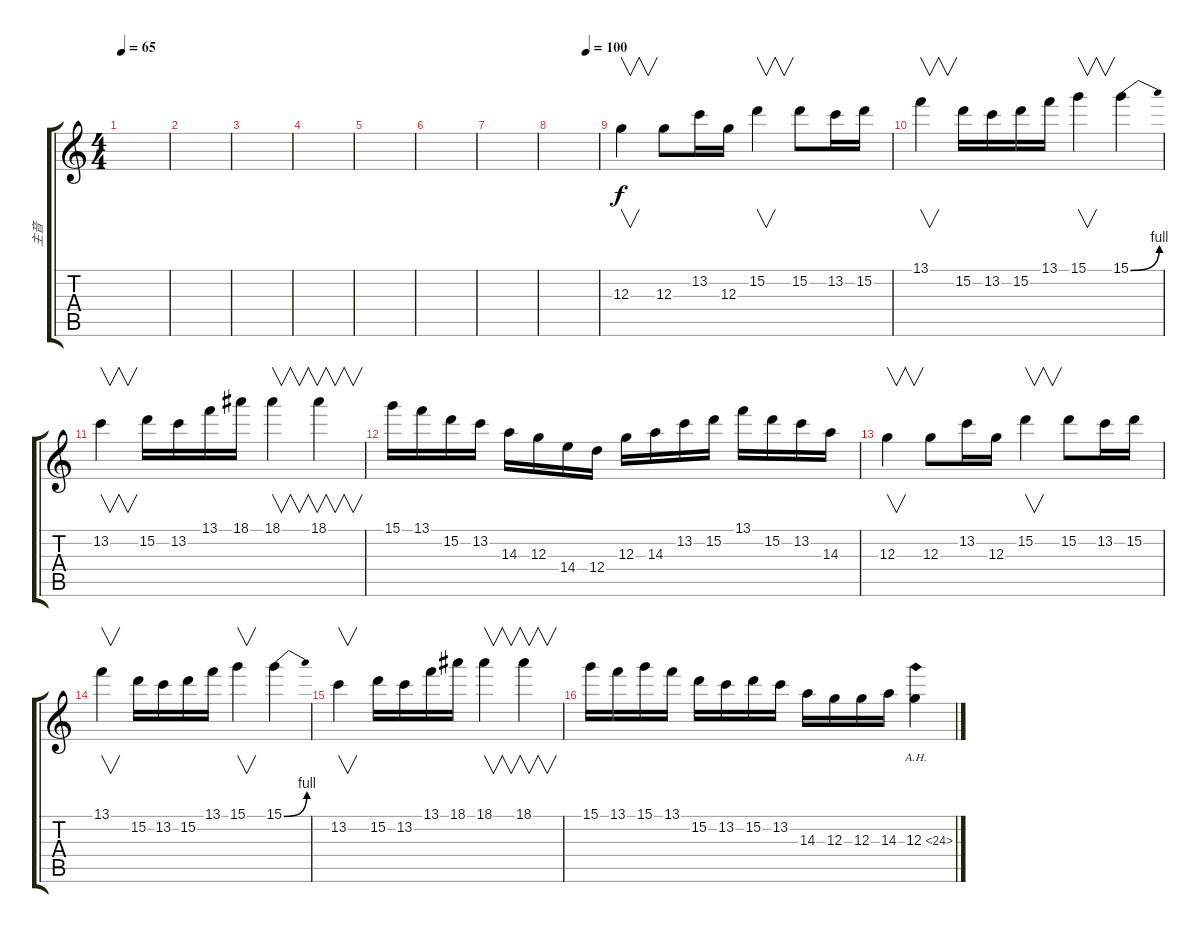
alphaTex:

\track ("主音" "主音") {instrument overdrivenguitar}
\staff {score tabs}
\tuning (E4 B3 G3 D3 A2 E2) {hide}
\ts (4 4)
\tempo 65
\clef g2
\ks c
|
|
|
|
|
|
|
\tempo (100 0.75)
|
12.3.4{v} 12.3.8 13.2.16 12.3.16 15.2.4{v} 15.2.8 13.2.16 15.2.16 |
13.1.4{v} 15.2.16 13.2.16 15.2.16 13.1.16 15.1.4{v} 15.1{be (bend 0 0 60 4)}.4 |
13.2.4{v} 15.2.16 13.2.16 13.1.16 18.1.16 18.1.4{v} 18.1.4{v} |
15.1.16 13.1.16 15.2.16 13.2.16 14.3.16 12.3.16 14.4.16 12.4.16 12.3.16 14.3.16 13.2.16 15.2.16 13.1.16 15.2.16 13.2.16 14.3.16 |
12.3.4{v} 12.3.8 13.2.16 12.3.16 15.2.4{v} 15.2.8 13.2.16 15.2.16 |
13.1.4{v} 15.2.16 13.2.16 15.2.16 13.1.16 15.1.4{v} 15.1{be (bend 0 0 60 4)}.4 |
13.2.4{v} 15.2.16 13.2.16 13.1.16 18.1.16 18.1.4{v} 18.1.4{v} |
15.1.16 13.1.16 15.1.16 13.1.16 15.2.16 13.2.16 15.2.16 13.2.16 14.3.16 12.3.16 12.3.16 14.3.16 12.3{ah 12}.4
